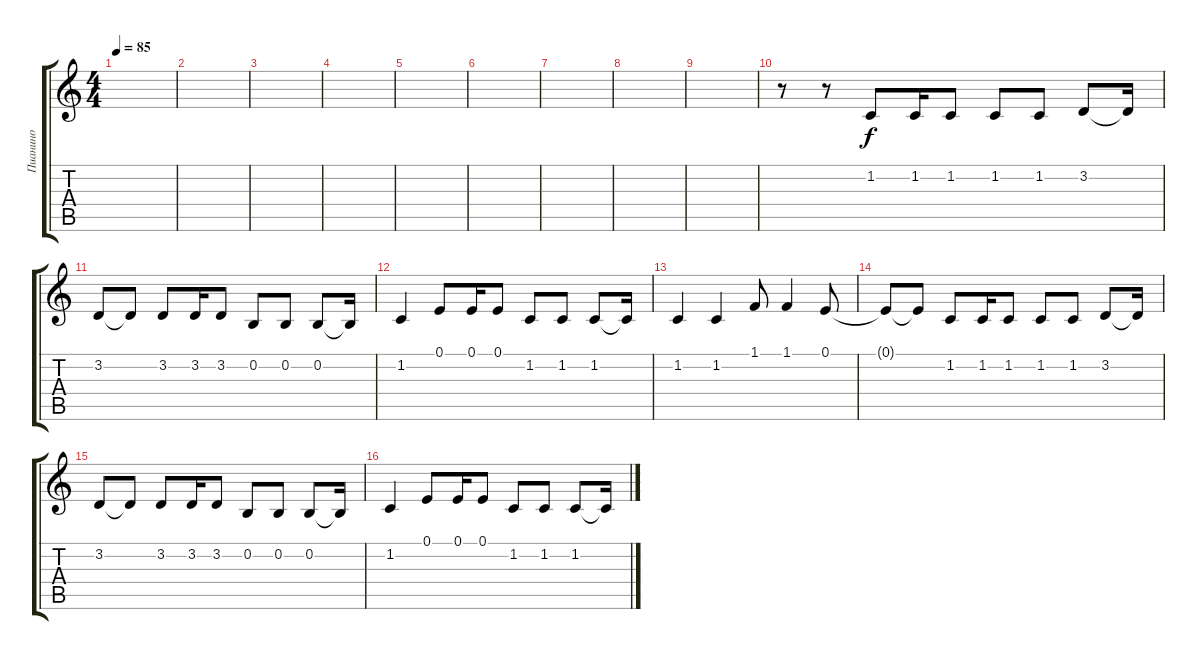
\track ("Пианино" "Пианино") {instrument acousticgrandpiano}
\staff {score tabs}
\tuning (E4 B3 G3 D3 A2 E2) {hide}
\ts (4 4)
\tempo 85
\clef g2
\ks c
|
|
|
|
|
|
|
|
|
r.8 r.8 1.2.8 1.2.16 1.2.8 1.2.8 1.2.8 3.2.8 3.2{t}.16 |
3.2.8 3.2{t}.8 3.2.8 3.2.16 3.2.8 0.2.8 0.2.8 0.2.8 0.2{t}.16 |
1.2.4 0.1.8 0.1.16 0.1.8 1.2.8 1.2.8 1.2.8 1.2{t}.16 |
1.2.4 1.2.4 1.1.8 1.1.4 0.1.8 |
0.1{t}.8 0.1{t}.8 1.2.8 1.2.16 1.2.8 1.2.8 1.2.8 3.2.8 3.2{t}.16 |
3.2.8 3.2{t}.8 3.2.8 3.2.16 3.2.8 0.2.8 0.2.8 0.2.8 0.2{t}.16 |
1.2.4 0.1.8 0.1.16 0.1.8 1.2.8 1.2.8 1.2.8 1.2{t}.16
